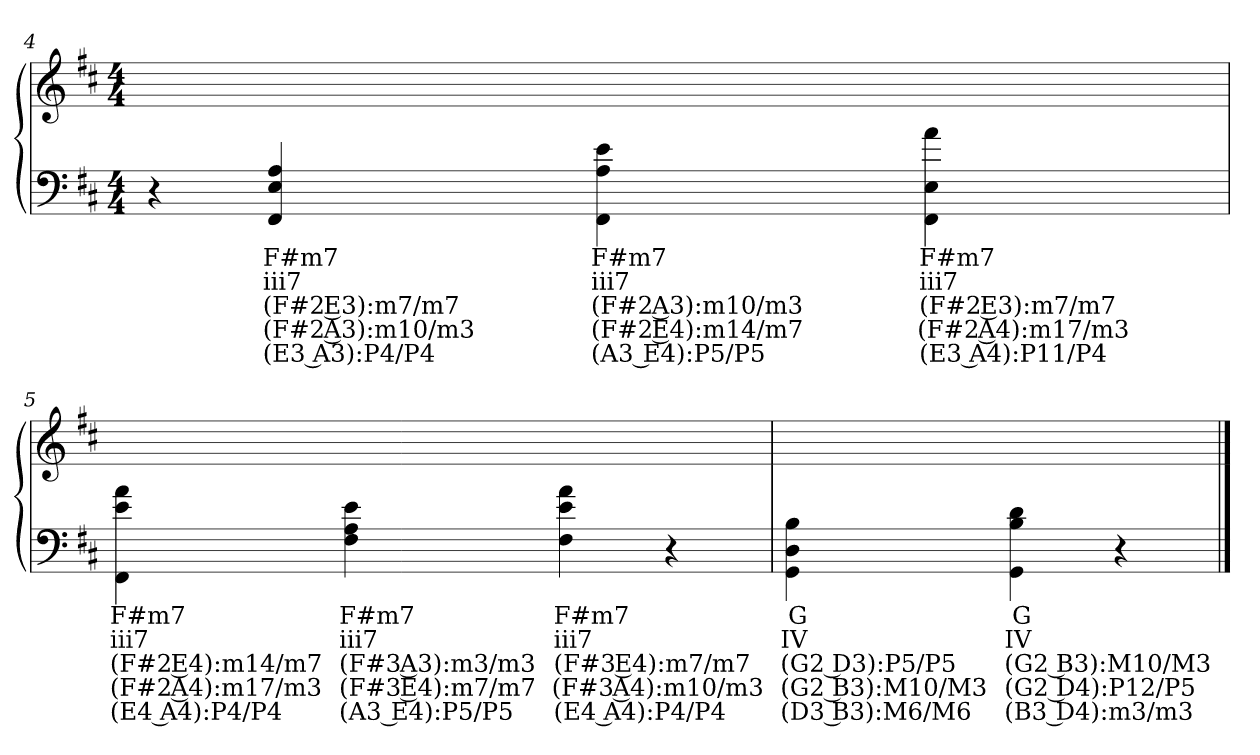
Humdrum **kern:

**kern	**text	**text	**text	**text	**text	**kern
*part2	*part2	*part2	*part2	*part2	*part2	*part1
*staff2	*staff2	*staff2	*staff2	*staff2	*staff2	*staff1
*clefF4	*	*	*	*	*	*clefG2
*k[f#c#]	*	*	*	*	*	*k[f#c#]
*D:	*	*	*	*	*	*D:
*M4/4	*	*	*	*	*	*M4/4
=4	=4	=4	=4	=4	=4	=4
4r	.	.	.	.	.	1ryy
4FF# 4E 4A	F#m7	iii7	(F#2 E3):m7/m7	(F#2 A3):m10/m3	(E3 A3):P4/P4	.
4FF# 4A 4e	F#m7	iii7	(F#2 A3):m10/m3	(F#2 E4):m14/m7	(A3 E4):P5/P5	.
4FF# 4E 4a	F#m7	iii7	(F#2 E3):m7/m7	(F#2 A4):m17/m3	(E3 A4):P11/P4	.
=5	=5	=5	=5	=5	=5	=5
4FF# 4e 4a	F#m7	iii7	(F#2 E4):m14/m7	(F#2 A4):m17/m3	(E4 A4):P4/P4	1ryy
4F# 4A 4e	F#m7	iii7	(F#3 A3):m3/m3	(F#3 E4):m7/m7	(A3 E4):P5/P5	.
4F# 4e 4a	F#m7	iii7	(F#3 E4):m7/m7	(F#3 A4):m10/m3	(E4 A4):P4/P4	.
4r	.	.	.	.	.	.
=6	=6	=6	=6	=6	=6	=6
4GG 4D 4B	G	IV	(G2 D3):P5/P5	(G2 B3):M10/M3	(D3 B3):M6/M6	2.ryy
4GG 4B 4d	G	IV	(G2 B3):M10/M3	(G2 D4):P12/P5	(B3 D4):m3/m3	.
4r	.	.	.	.	.	.
==	==	==	==	==	==	==
*-	*-	*-	*-	*-	*-	*-
